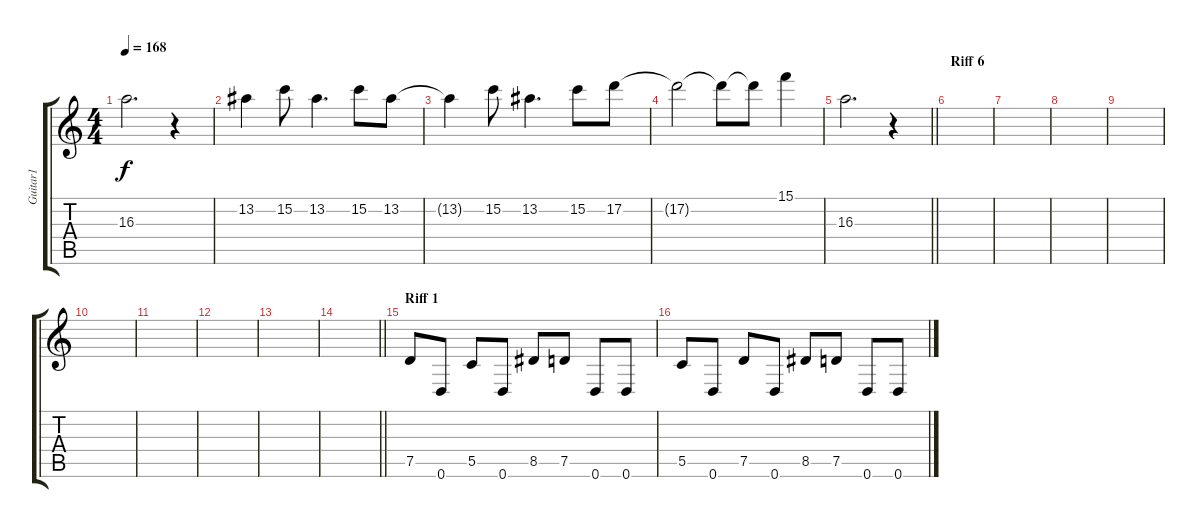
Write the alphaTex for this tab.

\track ("Guitar1" "Guitar1") {instrument distortionguitar}
\staff {score tabs}
\tuning (D4 A3 F3 C3 G2 D2) {hide}
\ts (4 4)
\tempo 168
\clef g2
\ks c
16.3.2{d dy f} r.4 |
13.2.4 15.2.8 13.2.4{d} 15.2.8 13.2.8 |
13.2{t}.4 15.2.8 13.2.4{d} 15.2.8 17.2.8 |
17.2{t}.2 17.2{t}.8 17.2{t}.8 15.1.4 |
\barLineRight lightlight
16.3.2{d} r.4 |
\section ("" "Riff 6")
|
|
|
|
|
|
|
|
\barLineRight lightlight
|
\section ("" "Riff 1")
7.5.8 0.6.8 5.5.8 0.6.8 8.5.8 7.5.8 0.6.8 0.6.8 |
5.5.8 0.6.8 7.5.8 0.6.8 8.5.8 7.5.8 0.6.8 0.6.8
